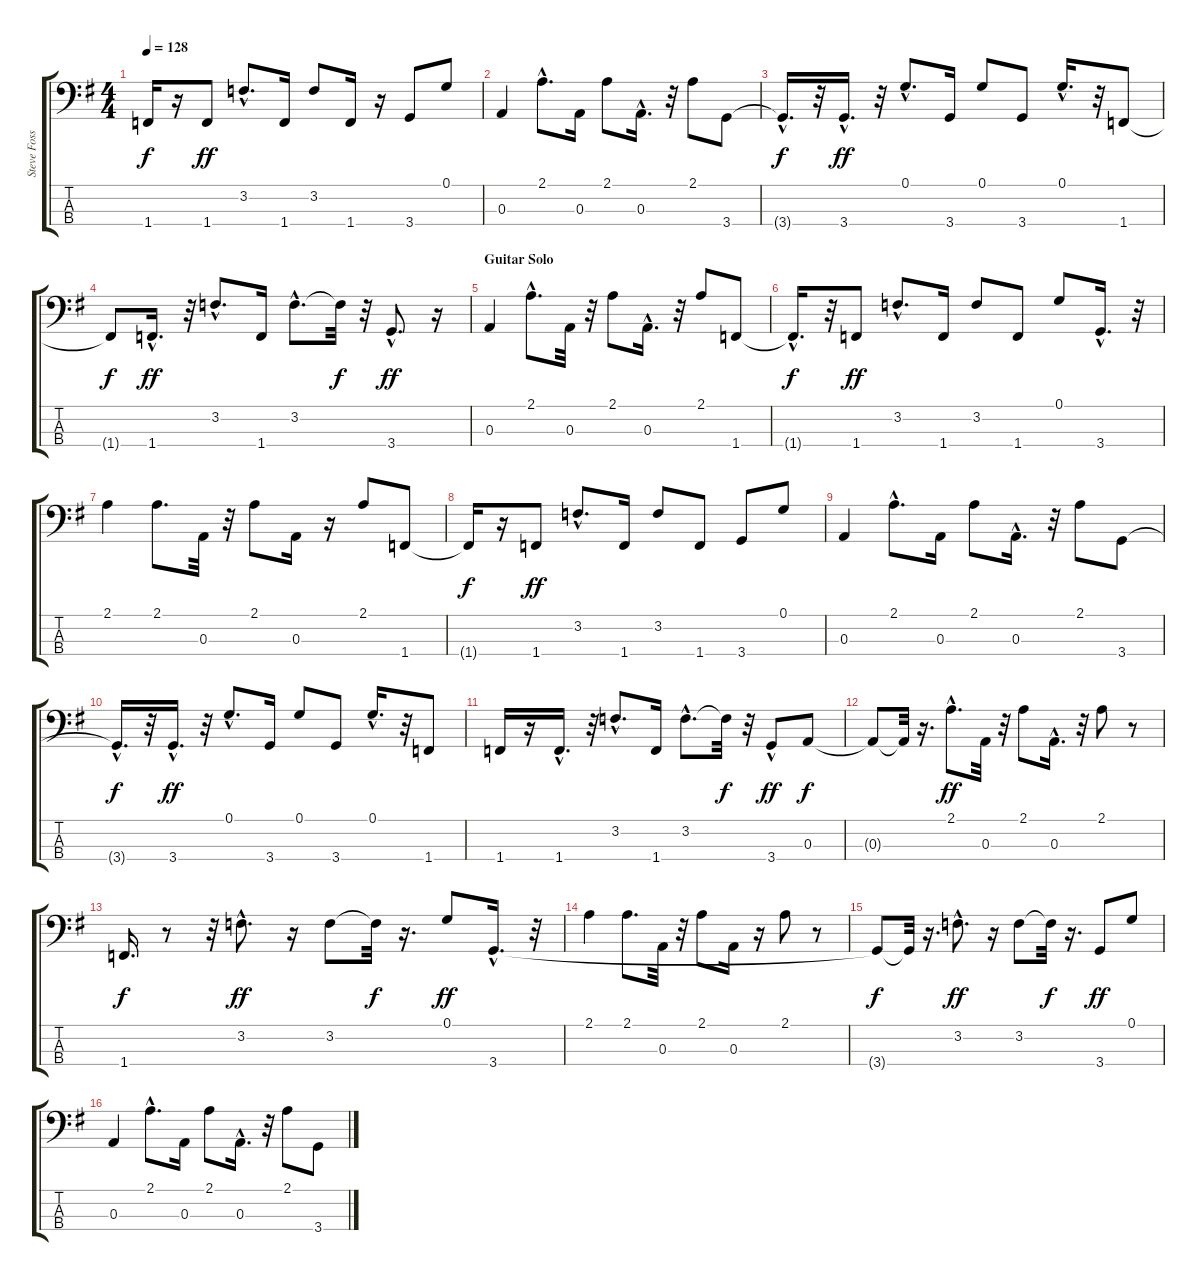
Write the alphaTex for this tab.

\track ("Steve Fossen" "Steve Foss") {instrument electricbassfinger}
\staff {score tabs}
\tuning (G2 D2 A1 E1) {hide}
\ts (4 4)
\tempo 128
\clef f4
\ks g
1.4{t}.16{dy f} r.16 1.4.8{dy ff} 3.2{hac}.8{d} 1.4.16 3.2.8 1.4.16 r.16 3.4.8 0.1.8 |
0.3.4 2.1{hac}.8{d} 0.3.16 2.1.8 0.3{hac}.16{d} r.32 2.1.8 3.4.8 |
3.4{hac t}.16{d dy f} r.32 3.4{hac}.16{d dy ff} r.32 0.1{hac}.8{d} 3.4.16 0.1.8 3.4.8 0.1{hac}.16{d} r.32 1.4.8 |
1.4{t}.8{dy f} 1.4{hac}.16{d dy ff} r.32 3.2{hac}.8{d} 1.4.16 3.2{hac}.8{d} 3.2{t}.32{dy f} r.32 3.4{hac}.8{d dy ff} r.16 |
\section ("" "Guitar Solo")
0.3.4 2.1{hac}.8{d} 0.3.32 r.32 2.1.8 0.3{hac}.16{d} r.32 2.1.8 1.4.8 |
1.4{hac t}.16{d dy f} r.32 1.4.8{dy ff} 3.2{hac}.8{d} 1.4.16 3.2.8 1.4.8 0.1.8 3.4{hac}.16{d} r.32 |
2.1.4 2.1.8{d} 0.3.32 r.32 2.1.8 0.3.16 r.16 2.1.8 1.4.8 |
1.4{t}.16{dy f} r.16 1.4.8{dy ff} 3.2{hac}.8{d} 1.4.16 3.2.8 1.4.8 3.4.8 0.1.8 |
0.3.4 2.1{hac}.8{d} 0.3.16 2.1.8 0.3{hac}.16{d} r.32 2.1.8 3.4.8 |
3.4{hac t}.16{d dy f} r.32 3.4{hac}.16{d dy ff} r.32 0.1{hac}.8{d} 3.4.16 0.1.8 3.4.8 0.1{hac}.16{d} r.32 1.4.8 |
1.4.16 r.16 1.4{hac}.16{d} r.32 3.2{hac}.8{d} 1.4.16 3.2{hac}.8{d} 3.2{t}.32{dy f} r.32 3.4{hac}.8{dy ff} 0.3.8{dy f} |
0.3{t}.8 0.3{t}.32 r.16{d} 2.1{hac}.8{d dy ff} 0.3.32 r.32 2.1.8 0.3{hac}.16{d} r.32 2.1.8 r.8 |
1.4.16{d dy f} r.8 r.32 3.2{hac}.8{d dy ff} r.16 3.2.8 3.2{t}.32{dy f} r.16{d} 0.1.8{dy ff} 3.4{hac}.16{d} r.32 |
2.1.4 2.1.8{d} 0.3.32 r.32 2.1.8 0.3.16 r.16 2.1.8 r.8 |
3.4{t}.8{dy f} 3.4{t}.32 r.16{d} 3.2{hac}.8{d dy ff} r.16 3.2.8 3.2{t}.32{dy f} r.16{d} 3.4.8{dy ff} 0.1.8 |
0.3.4 2.1{hac}.8{d} 0.3.16 2.1.8 0.3{hac}.16{d} r.32 2.1.8 3.4.8
